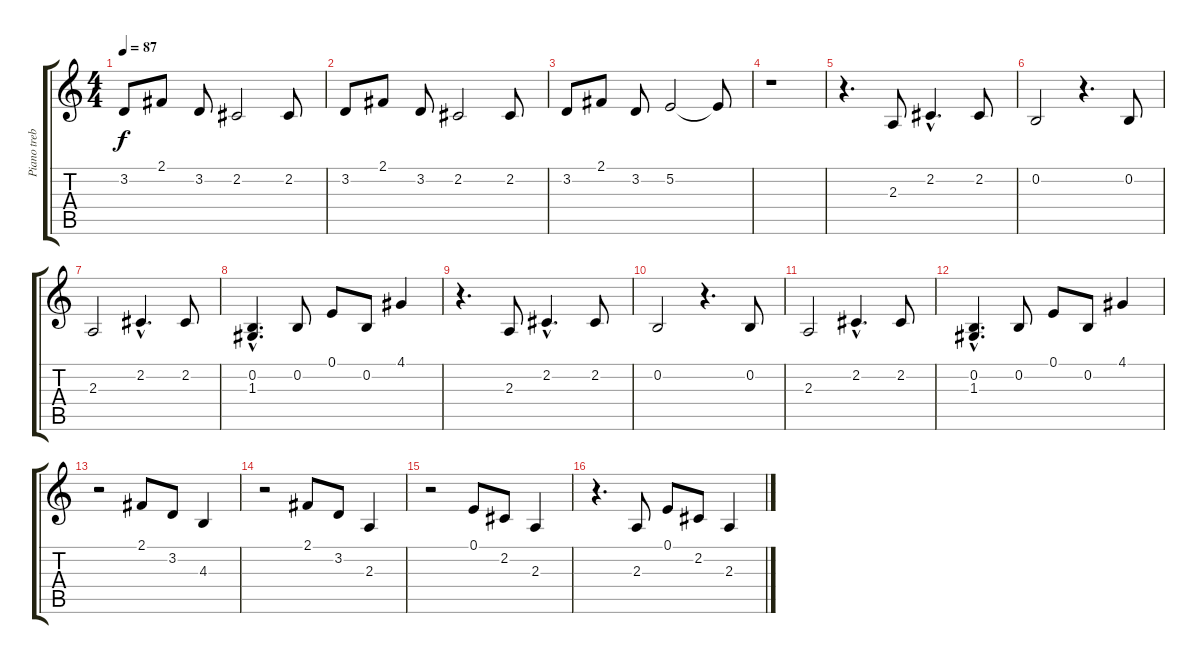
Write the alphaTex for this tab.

\track ("Piano treble" "Piano treb") {instrument acousticgrandpiano}
\staff {score tabs}
\tuning (E4 B3 G3 D3 A2 E2) {hide}
\ts (4 4)
\tempo 87
\clef g2
\ks c
3.2.8{dy f} 2.1.8 3.2.8 2.2.2 2.2.8 |
3.2.8 2.1.8 3.2.8 2.2.2 2.2.8 |
3.2.8 2.1.8 3.2.8 5.2.2 5.2{t}.8 |
r.1 |
r.4{d} 2.3.8 2.2{hac}.4{d} 2.2.8 |
0.2.2 r.4{d} 0.2.8 |
2.3.2 2.2{hac}.4{d} 2.2.8 |
(0.2{hac} 1.3{hac}).4{d} 0.2.8 0.1.8 0.2.8 4.1.4 |
r.4{d} 2.3.8 2.2{hac}.4{d} 2.2.8 |
0.2.2 r.4{d} 0.2.8 |
2.3.2 2.2{hac}.4{d} 2.2.8 |
(0.2{hac} 1.3{hac}).4{d} 0.2.8 0.1.8 0.2.8 4.1.4 |
r.2 2.1.8 3.2.8 4.3.4 |
r.2 2.1.8 3.2.8 2.3.4 |
r.2 0.1.8 2.2.8 2.3.4 |
r.4{d} 2.3.8 0.1.8 2.2.8 2.3.4
